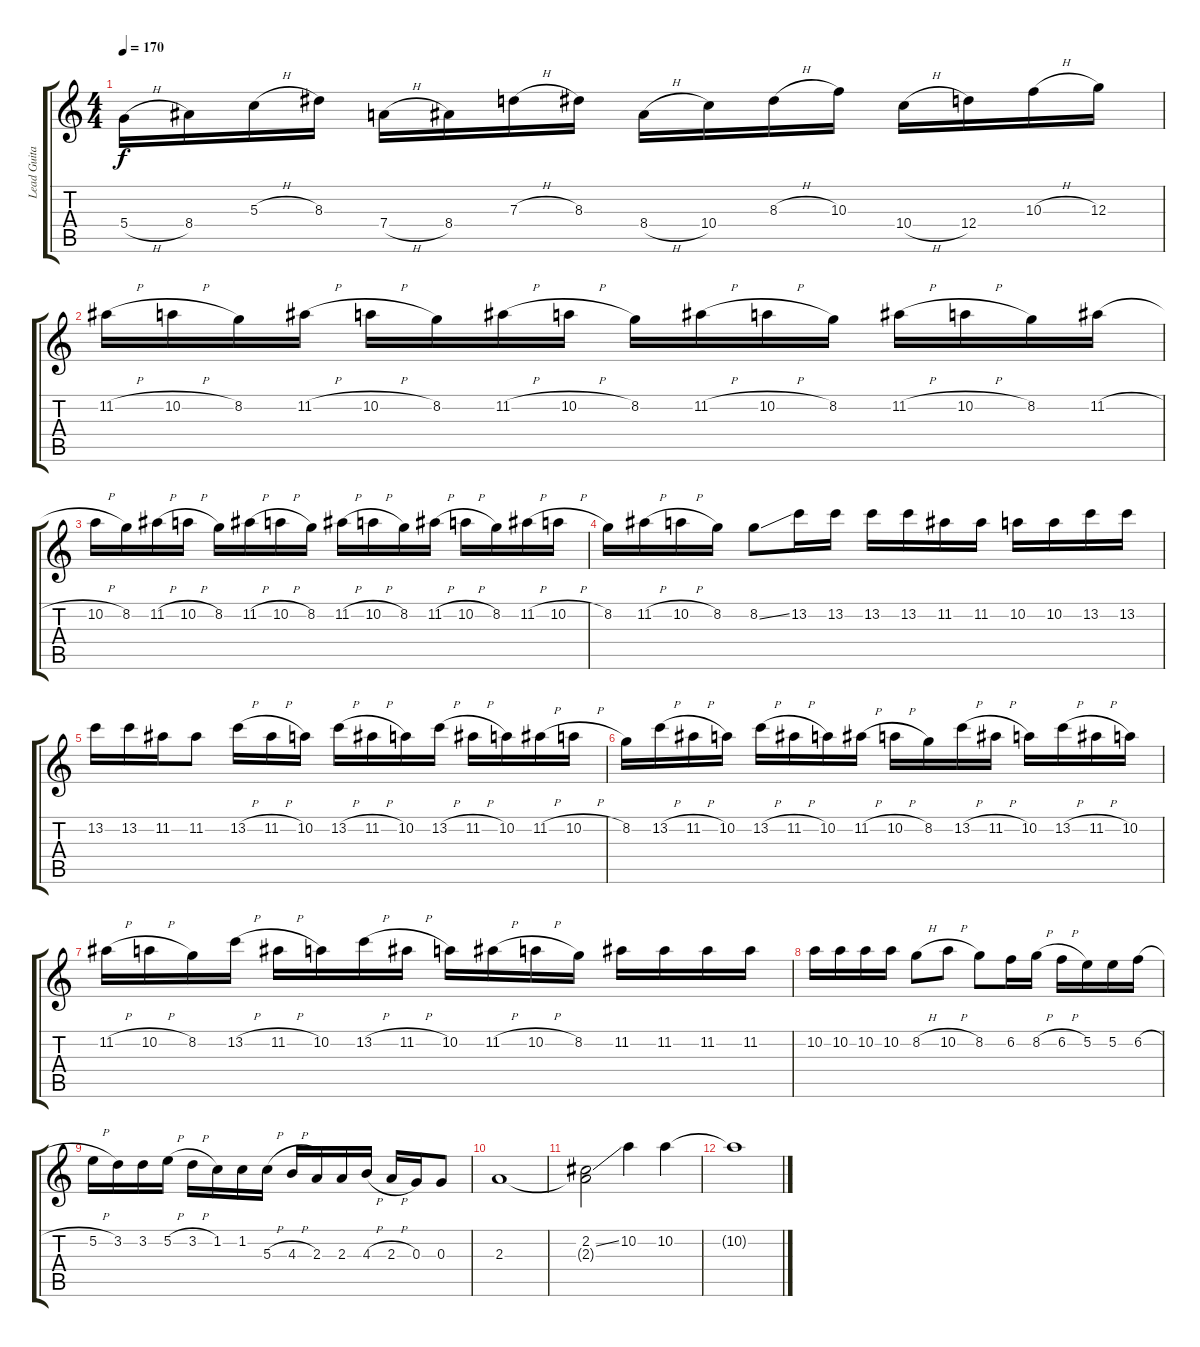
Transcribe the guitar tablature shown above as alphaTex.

\track ("Lead Guitar" "Lead Guita") {instrument distortionguitar}
\staff {score tabs}
\tuning (E4 B3 G3 D3 A2 E2) {hide}
\ts (4 4)
\tempo 170
\clef g2
\ks c
5.4{h}.16{dy f} 8.4.16 5.3{h}.16 8.3.16 7.4{h}.16 8.4.16 7.3{h}.16 8.3.16 8.4{h}.16 10.4.16 8.3{h}.16 10.3.16 10.4{h}.16 12.4.16 10.3{h}.16 12.3.16 |
11.2{h}.16 10.2{h}.16 8.2.16 11.2{h}.16 10.2{h}.16 8.2.16 11.2{h}.16 10.2{h}.16 8.2.16 11.2{h}.16 10.2{h}.16 8.2.16 11.2{h}.16 10.2{h}.16 8.2.16 11.2{h}.16 |
10.2{h}.16 8.2.16 11.2{h}.16 10.2{h}.16 8.2.16 11.2{h}.16 10.2{h}.16 8.2.16 11.2{h}.16 10.2{h}.16 8.2.16 11.2{h}.16 10.2{h}.16 8.2.16 11.2{h}.16 10.2{h}.16 |
8.2.16 11.2{h}.16 10.2{h}.16 8.2.16 8.2{ss}.8 13.2.16 13.2.16 13.2.16 13.2.16 11.2.16 11.2.16 10.2.16 10.2.16 13.2.16 13.2.16 |
13.2.16 13.2.16 11.2.16 11.2.8 13.2{h}.16 11.2{h}.16 10.2.16 13.2{h}.16 11.2{h}.16 10.2.16 13.2{h}.16 11.2{h}.16 10.2.16 11.2{h}.16 10.2{h}.16 |
8.2.16 13.2{h}.16 11.2{h}.16 10.2.16 13.2{h}.16 11.2{h}.16 10.2.16 11.2{h}.16 10.2{h}.16 8.2.16 13.2{h}.16 11.2{h}.16 10.2.16 13.2{h}.16 11.2{h}.16 10.2.16 |
11.2{h}.16 10.2{h}.16 8.2.16 13.2{h}.16 11.2{h}.16 10.2.16 13.2{h}.16 11.2{h}.16 10.2.16 11.2{h}.16 10.2{h}.16 8.2.16 11.2.16 11.2.16 11.2.16 11.2.16 |
10.2.16 10.2.16 10.2.16 10.2.16 8.2{h}.8 10.2{h}.8 8.2.8 6.2.16 8.2{h}.16 6.2{h}.16 5.2.16 5.2.16 6.2{h}.16 |
5.2{h}.16 3.2.16 3.2.16 5.2{h}.16 3.2{h}.16 1.2.16 1.2.16 5.3{h}.16 4.3{h}.16 2.3.16 2.3.16 4.3{h}.16 2.3{h}.16 0.3.16 0.3.8 |
2.3.1 |
(2.2{ss} 2.3{t}).2 10.2.4 10.2.4 |
10.2{t}.1
